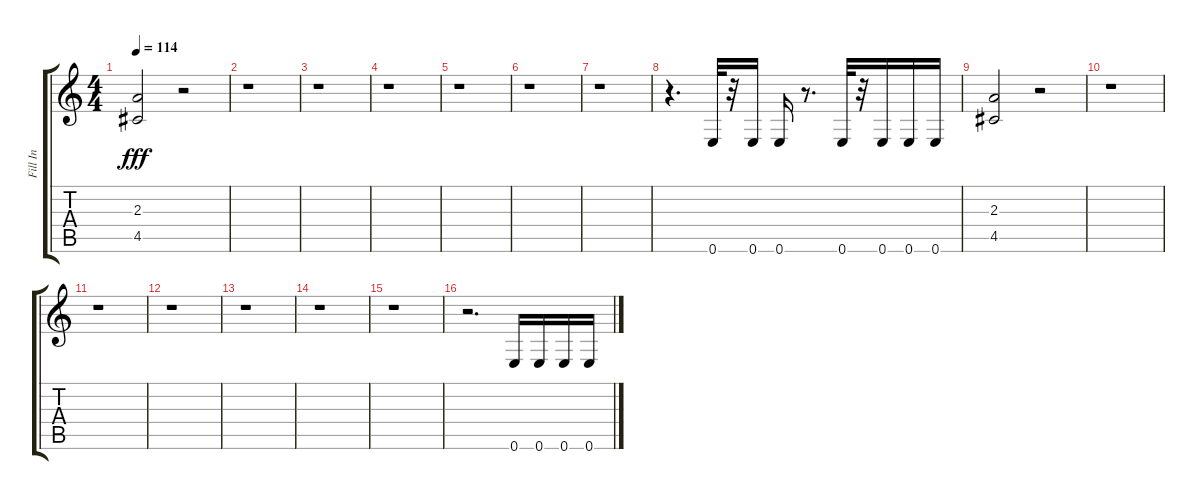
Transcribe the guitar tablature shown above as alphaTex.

\track ("Fill In" "Fill In") {instrument acousticguitarnylon}
\staff {score tabs}
\tuning (E4 B3 G3 D3 A2 E2) {hide}
\ts (4 4)
\tempo 114
\clef g2
\ks c
(2.3 4.5).2{dy fff} r.2 |
r.1 |
r.1 |
r.1 |
r.1 |
r.1 |
r.1 |
r.4{d} 0.6.32 r.32 0.6.16 0.6.16 r.8{d} 0.6.32 r.32 0.6.16 0.6.16 0.6.16 |
(2.3 4.5).2 r.2 |
r.1 |
r.1 |
r.1 |
r.1 |
r.1 |
r.1 |
r.2{d} 0.6.16 0.6.16 0.6.16 0.6.16
